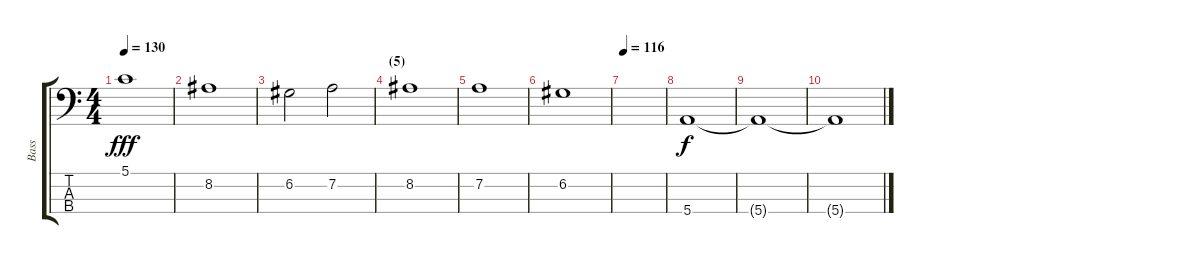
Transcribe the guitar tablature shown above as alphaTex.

\track ("Bass" "Bass") {instrument electricbassfinger}
\staff {score tabs}
\tuning (G2 D2 A1 E1) {hide}
\ts (4 4)
\tempo 130
\clef f4
\ks c
5.1.1{dy fff} |
8.2.1 |
6.2.2 7.2.2 |
\section ("" "(5)")
8.2.1 |
7.2.1 |
6.2.1 |
\tempo 116
|
5.4.1{dy f} |
5.4{t}.1 |
5.4{t}.1
